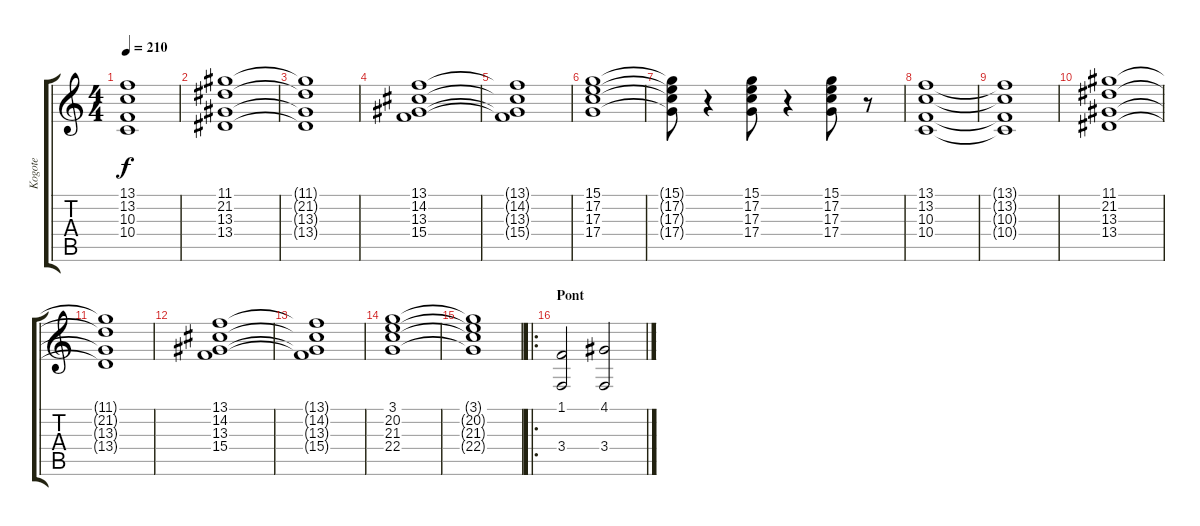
\track ("Kogote" "Kogote") {instrument drawbarorgan}
\staff {score tabs}
\tuning (E4 B3 G3 D3 A2 E2) {hide}
\ts (4 4)
\tempo 210
\clef g2
\ks c
(13.1{t} 13.2{t} 10.3{t} 10.4{t}).1{dy f} |
(11.1 21.2 13.3 13.4).1 |
(11.1{t} 21.2{t} 13.3{t} 13.4{t}).1 |
(13.1 14.2 13.3 15.4).1 |
(13.1{t} 14.2{t} 13.3{t} 15.4{t}).1 |
(15.1 17.2 17.3 17.4).1 |
(15.1{t} 17.2{t} 17.3{t} 17.4{t}).8 r.4 (15.1 17.2 17.3 17.4).8 r.4 (15.1 17.2 17.3 17.4).8 r.8 |
(13.1 13.2 10.3 10.4).1 |
(13.1{t} 13.2{t} 10.3{t} 10.4{t}).1 |
(11.1 21.2 13.3 13.4).1 |
(11.1{t} 21.2{t} 13.3{t} 13.4{t}).1 |
(13.1 14.2 13.3 15.4).1 |
(13.1{t} 14.2{t} 13.3{t} 15.4{t}).1 |
(3.1 20.2 21.3 22.4).1 |
(3.1{t} 20.2{t} 21.3{t} 22.4{t}).1 |
\ro
\section ("" "Pont")
(1.1 3.4).2 (4.1 3.4).2
